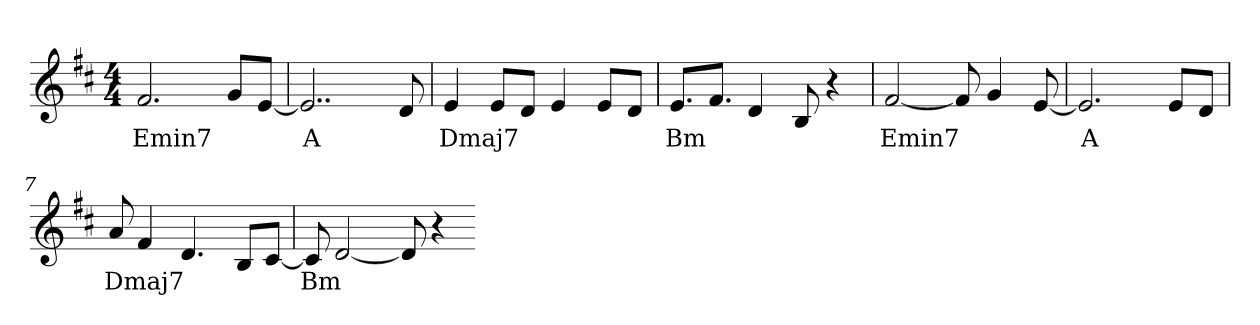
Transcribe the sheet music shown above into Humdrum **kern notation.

**kern	**text
*part1	*part1
*staff1	*staff1
*clefG2	*
*k[f#c#]	*
*M4/4	*
=1	=1
2.f#	Emin7
8g/L	.
[8e/J	.
=2	=2
2..e]	A
8d	.
=3	=3
4e	Dmaj7
8e/L	.
8d/J	.
4e	.
8e/L	.
8d/J	.
=4	=4
8.e/L	Bm
8.f#/J	.
4d	.
8B	.
4r	.
=5	=5
[2f#	Emin7
8f#]	.
4g	.
[8e	.
=6	=6
2.e]	A
8e/L	.
8d/J	.
=7	=7
8a	Dmaj7
4f#	.
4.d	.
8B/L	.
[8c#/J	.
=8	=8
8c#]	Bm
[2d	.
8d]	.
4r	.
=-	=-
*-	*-
